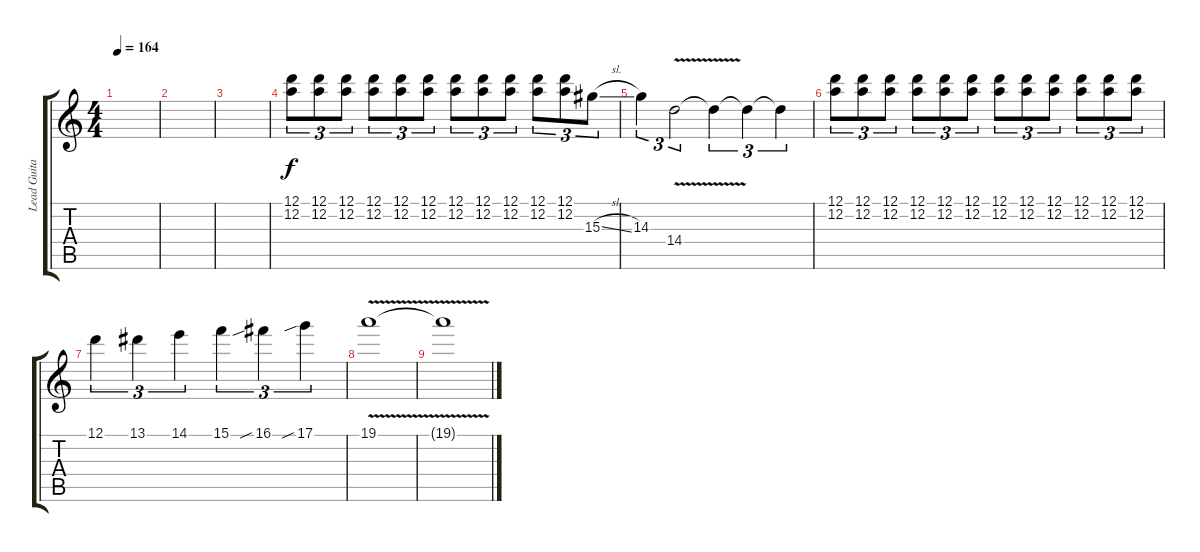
\track ("Lead Guitar" "Lead Guita") {instrument overdrivenguitar}
\staff {score tabs}
\tuning (D4 A3 F3 C3 G2 D2) {hide}
\ts (4 4)
\tempo 164
\clef g2
\ks c
|
|
|
(12.1 12.2).8{tu (3 2) dy f} (12.1 12.2).8{tu (3 2)} (12.1 12.2).8{tu (3 2)} (12.1 12.2).8{tu (3 2)} (12.1 12.2).8{tu (3 2)} (12.1 12.2).8{tu (3 2)} (12.1 12.2).8{tu (3 2)} (12.1 12.2).8{tu (3 2)} (12.1 12.2).8{tu (3 2)} (12.1 12.2).8{tu (3 2)} (12.1 12.2).8{tu (3 2)} 15.3{sl}.8{tu (3 2)} |
14.3.4{tu (3 2)} 14.4{v}.2{tu (3 2)} 14.4{t}.4{tu (3 2)} 14.4{t}.4{tu (3 2)} 14.4{t}.4{tu (3 2)} |
(12.1 12.2).8{tu (3 2)} (12.1 12.2).8{tu (3 2)} (12.1 12.2).8{tu (3 2)} (12.1 12.2).8{tu (3 2)} (12.1 12.2).8{tu (3 2)} (12.1 12.2).8{tu (3 2)} (12.1 12.2).8{tu (3 2)} (12.1 12.2).8{tu (3 2)} (12.1 12.2).8{tu (3 2)} (12.1 12.2).8{tu (3 2)} (12.1 12.2).8{tu (3 2)} (12.1 12.2).8{tu (3 2)} |
12.1.4{tu (3 2)} 13.1.4{tu (3 2)} 14.1.4{tu (3 2)} 15.1.4{tu (3 2)} 16.1{sib}.4{tu (3 2)} 17.1{sib}.4{tu (3 2)} |
19.1{v}.1 |
19.1{t}.1
